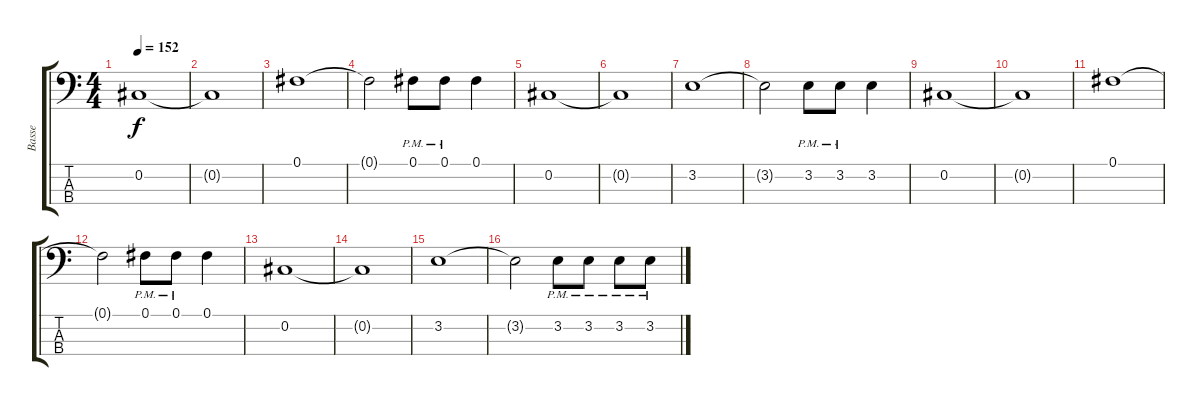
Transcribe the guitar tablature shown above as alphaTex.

\track ("Basse" "Basse") {instrument electricbassfinger}
\staff {score tabs}
\tuning (Gb2 Db2 Gb1 Db1) {hide}
\ts (4 4)
\section ("" "")
\tempo 152
\clef f4
\ks c
0.2.1{dy f} |
0.2{t}.1 |
0.1.1 |
0.1{t}.2 0.1{pm}.8 0.1{pm}.8 0.1.4 |
0.2.1 |
0.2{t}.1 |
3.2.1 |
3.2{t}.2 3.2{pm}.8 3.2{pm}.8 3.2.4 |
0.2.1 |
0.2{t}.1 |
0.1.1 |
0.1{t}.2 0.1{pm}.8 0.1{pm}.8 0.1.4 |
0.2.1 |
0.2{t}.1 |
3.2.1 |
3.2{t}.2 3.2{pm}.8 3.2{pm}.8 3.2{pm}.8 3.2{pm}.8
